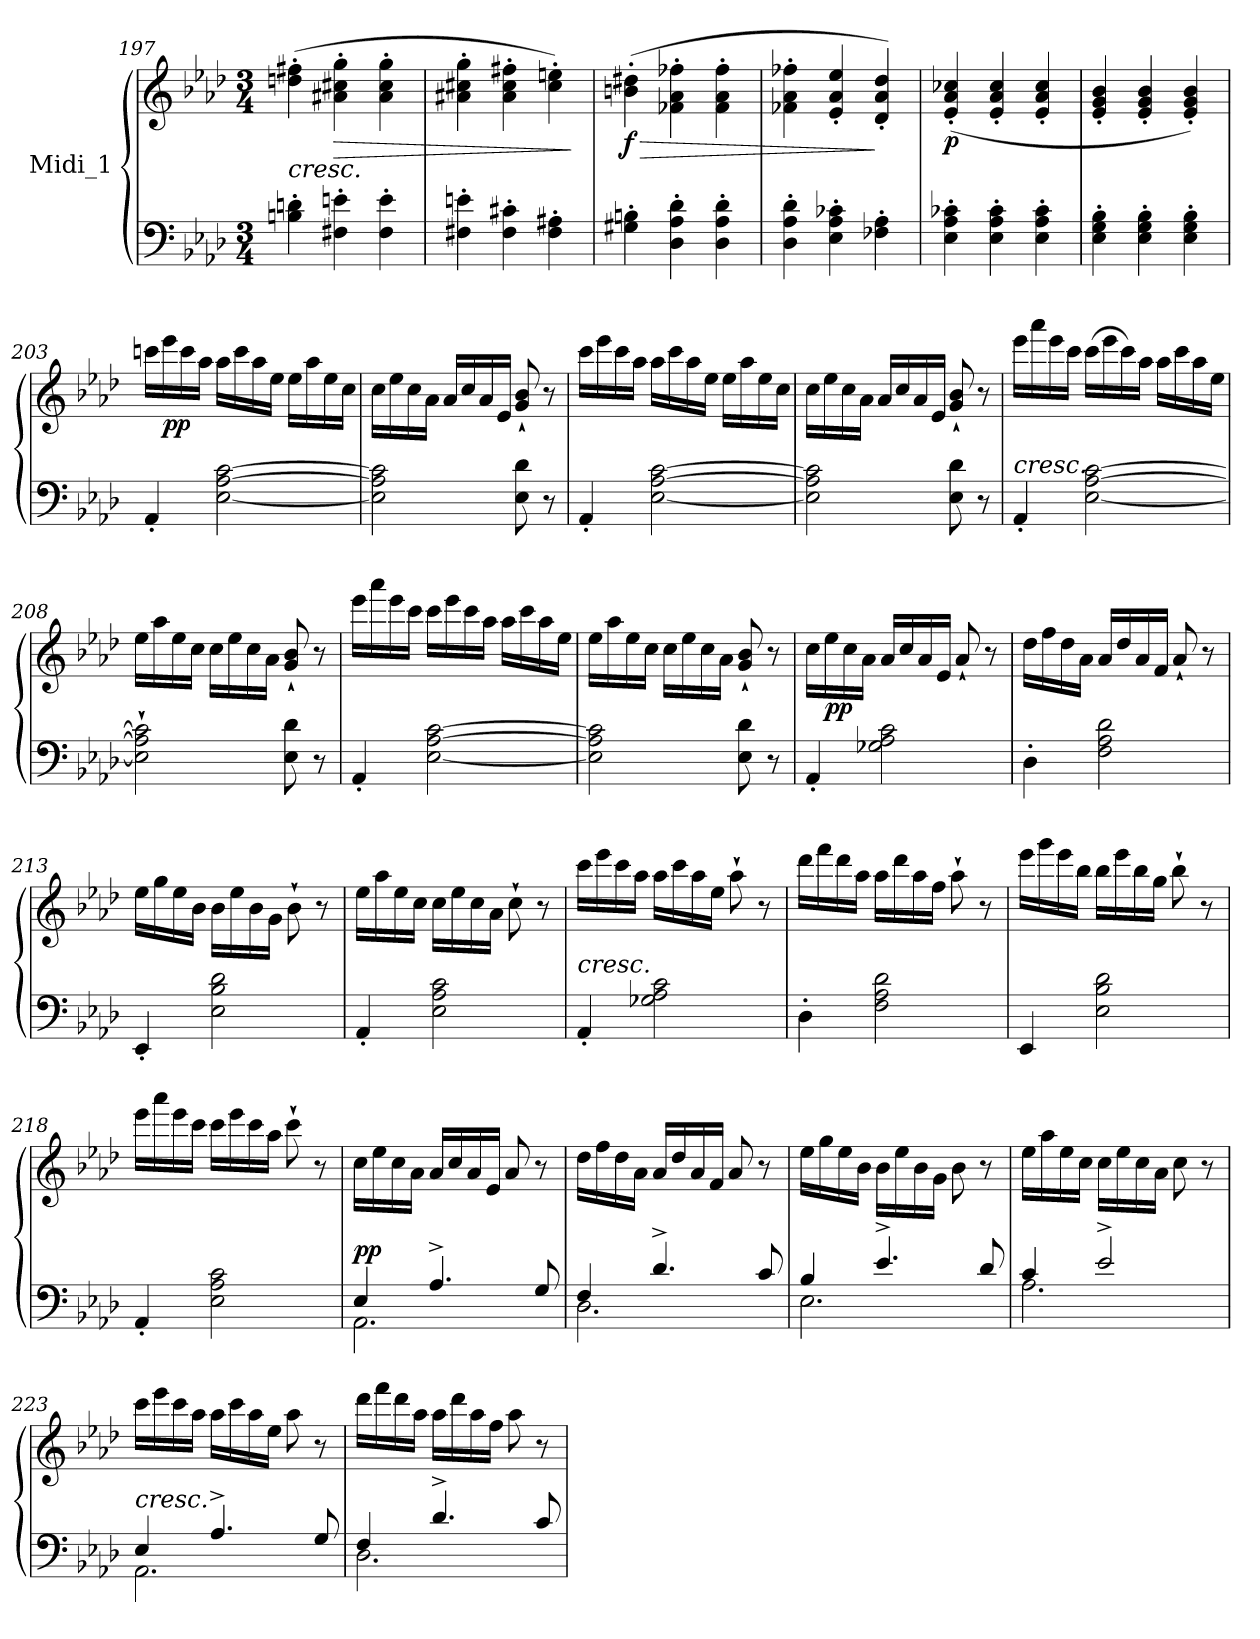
**kern	**kern	**dynam
*part1	*part1	*part1
*staff2	*staff1	*staff1/2
*I"Midi_1	*	*
*clefF4	*clefG2	*
*k[b-e-a-d-]	*k[b-e-a-d-]	*
*A-:	*A-:	*
*M3/4	*M3/4	*
=197	=197	=197
!	!	!LO:HP:b
4Bn\' 4dn\'	(>4ddn\' 4ff#X\'	<
!	!	!LO:HP:b
4F#X\' 4en\'	4a#X\' 4cc#X\' 4gg\'	>
4F#\' 4e\'	4a#\' 4cc#\' 4gg\'	[
=198	=198	=198
4F#X\' 4en\'	4a#X\' 4cc#X\' 4gg\'	.
4F#\' 4c#X\'	4a#\' 4cc#\' 4ff#X\'	.
4F#\' 4A#X\'	4cc#\' 4een\')	.
.	.	]
=199	=199	=199
!	!	!LO:HP:b
!	!	!LO:DY:n=1:b
4G#X\' 4Bn\'	(>4bn\' 4dd#X\'	> f
4D-i\' 4A-i\' 4d-i\'	4f-X\' 4a-i\' 4ff-X\'	.
4D-\' 4A-\' 4d-\'	4f-\' 4a-\' 4ff-\'	.
=200	=200	=200
4D-\' 4A-\' 4d-\'	4f-X\' 4a-\' 4ff-X\'	.
4E-\' 4A-\' 4c-X\'	4e-/' 4a-/' 4ee-/'	.
4F-X\' 4A-\'	4d-/' 4a-/' 4dd-/')	]
=201	=201	=201
!	!	!LO:DY:b
4E-\' 4A-\' 4c-X\'	(<4e-/' 4a-/' 4cc-X/'	p
4E-\' 4A-\' 4c-\'	4e-/' 4a-/' 4cc-/'	.
4E-\' 4A-\' 4c-\'	4e-/' 4a-/' 4cc-/'	.
=202	=202	=202
4E-\' 4G\' 4B-\'	4e-/' 4g/' 4b-/'	.
4E-\' 4G\' 4B-\'	4e-/' 4g/' 4b-/'	.
4E-\' 4G\' 4B-\'	4e-/' 4g/' 4b-/')	.
!!LO:LB:g=z
=203	=203	=203
4AA-'/	16cccni\LL	.
!	!	!LO:DY:b
.	16eee-\	pp
.	16ccc\	.
.	16aa-\JJ	.
[2E-\ [2A-\ [2c\	16aa-\LL	.
.	16ccc\	.
.	16aa-\	.
.	16ee-\JJ	.
.	16ee-\LL	.
.	16aa-\	.
.	16ee-\	.
.	16cc\JJ	.
=204	=204	=204
2E-\] 2A-\] 2c\]	16cc\LL	.
.	16ee-\	.
.	16cc\	.
.	16a-\JJ	.
.	16a-/LL	.
.	16cc/	.
.	16a-/	.
.	16e-/JJ	.
8E-\ 8d-\	8g/`> 8b-/`>	.
8r	8r	.
=205	=205	=205
4AA-'/	16ccc\LL	.
.	16eee-\	.
.	16ccc\	.
.	16aa-\JJ	.
[2E-\ [2A-\ [2c\	16aa-\LL	.
.	16ccc\	.
.	16aa-\	.
.	16ee-\JJ	.
.	16ee-\LL	.
.	16aa-\	.
.	16ee-\	.
.	16cc\JJ	.
=206	=206	=206
2E-\] 2A-\] 2c\]	16cc\LL	.
.	16ee-\	.
.	16cc\	.
.	16a-\JJ	.
.	16a-/LL	.
.	16cc/	.
.	16a-/	.
.	16e-/JJ	.
8E-\ 8d-\	8g/` 8b-/`	.
8r	8r	.
!!LO:LB:g=z
=207	=207	=207
!LO:TX:i:t=cresc.	!	!
4AA-'/	16eee-\LL	.
.	16aaa-\	.
.	16eee-\	.
.	16ccc\JJ	.
[2E-\ [2A-\ [2c\	(>16ccc\LL	.
.	16eee-\	.
.	16ccc\)	.
.	16aa-\JJ	.
.	16aa-\LL	.
.	16ccc\	.
.	16aa-\	.
.	16ee-\JJ	.
=208	=208	=208
2E-\]` 2A-\]` 2c\]`	16ee-\LL	.
.	16aa-\	.
.	16ee-\	.
.	16cc\JJ	.
.	16cc\LL	.
.	16ee-\	.
.	16cc\	.
.	16a-\JJ	.
8E-\ 8d-\	8g/` 8b-/`	.
8r	8r	.
=209	=209	=209
4AA-'/	16eee-\LL	.
.	16aaa-\	.
.	16eee-\	.
.	16ccc\JJ	.
[2E-\ [2A-\ [2c\	16ccc\LL	.
.	16eee-\	.
.	16ccc\	.
.	16aa-\JJ	.
.	16aa-\LL	.
.	16ccc\	.
.	16aa-\	.
.	16ee-\JJ	.
=210	=210	=210
2E-\] 2A-\] 2c\]	16ee-\LL	.
.	16aa-\	.
.	16ee-\	.
.	16cc\JJ	.
.	16cc\LL	.
.	16ee-\	.
.	16cc\	.
.	16a-\JJ	.
8E-\ 8d-\	8g/` 8b-/`	.
8r	8r	.
!!LO:LB:g=z
=211	=211	=211
4AA-'/	16cc\LL	.
!	!	!LO:DY:b
.	16ee-\	pp
.	16cc\	.
.	16a-\JJ	.
2G-X\ 2A-\ 2c\	16a-/LL	.
.	16cc/	.
.	16a-/	.
.	16e-/JJ	.
.	8a-`>/	.
.	8r	.
=212	=212	=212
4D-'\	16dd-\LL	.
.	16ff\	.
.	16dd-\	.
.	16a-\JJ	.
2F\ 2A-\ 2d-\	16a-/LL	.
.	16dd-/	.
.	16a-/	.
.	16f/JJ	.
.	8a-`>/	.
.	8r	.
=213	=213	=213
4EE-'/	16ee-\LL	.
.	16gg\	.
.	16ee-\	.
.	16b-\JJ	.
2E-\ 2B-\ 2d-\	16b-\LL	.
.	16ee-\	.
.	16b-\	.
.	16g\JJ	.
.	8b-`\	.
.	8r	.
=214	=214	=214
4AA-'/	16ee-\LL	.
.	16aa-\	.
.	16ee-\	.
.	16cc\JJ	.
2E-\ 2A-\ 2c\	16cc\LL	.
.	16ee-\	.
.	16cc\	.
.	16a-\JJ	.
.	8cc`\	.
.	8r	.
!!LO:LB:g=z
=215	=215	=215
!LO:TX:i:t=cresc.	!	!
4AA-'/	16ccc\LL	.
.	16eee-\	.
.	16ccc\	.
.	16aa-\JJ	.
2G-X\ 2A-\ 2c\	16aa-\LL	.
.	16ccc\	.
.	16aa-\	.
.	16ee-\JJ	.
.	8aa-`\	.
.	8r	.
=216	=216	=216
4D-'\	16ddd-\LL	.
.	16fff\	.
.	16ddd-\	.
.	16aa-\JJ	.
2F\ 2A-\ 2d-\	16aa-\LL	.
.	16ddd-\	.
.	16aa-\	.
.	16ff\JJ	.
.	8aa-`\	.
.	8r	.
=217	=217	=217
4EE-/	16eee-\LL	.
.	16ggg\	.
.	16eee-\	.
.	16bb-\JJ	.
2E-\ 2B-\ 2d-\	16bb-\LL	.
.	16eee-\	.
.	16bb-\	.
.	16gg\JJ	.
.	8bb-`\	.
.	8r	.
=218	=218	=218
4AA-'/	16eee-\LL	.
.	16aaa-\	.
.	16eee-\	.
.	16ccc\JJ	.
2E-\ 2A-\ 2c\	16ccc\LL	.
.	16eee-\	.
.	16ccc\	.
.	16aa-\JJ	.
.	8ccc`\	.
.	8r	.
!!LO:LB:g=z
=219	=219	=219
*^	*	*
!	!	!	!LO:DY:a=2
4E-/	2.AA-\	16cc\LL	pp
.	.	16ee-\	.
.	.	16cc\	.
.	.	16a-\JJ	.
4.A-^/	.	16a-/LL	.
.	.	16cc/	.
.	.	16a-/	.
.	.	16e-/JJ	.
.	.	8a-/	.
8G/	.	8r	.
=220	=220	=220	=220
4F/	2.D-\	16dd-\LL	.
.	.	16ff\	.
.	.	16dd-\	.
.	.	16a-\JJ	.
4.d-^/	.	16a-/LL	.
.	.	16dd-/	.
.	.	16a-/	.
.	.	16f/JJ	.
.	.	8a-/	.
8c/	.	8r	.
=221	=221	=221	=221
4B-/	2.E-\	16ee-\LL	.
.	.	16gg\	.
.	.	16ee-\	.
.	.	16b-\JJ	.
4.e-^/	.	16b-\LL	.
.	.	16ee-\	.
.	.	16b-\	.
.	.	16g\JJ	.
.	.	8b-\	.
8d-/	.	8r	.
=222	=222	=222	=222
4c/	2.A-\	16ee-\LL	.
.	.	16aa-\	.
.	.	16ee-\	.
.	.	16cc\JJ	.
2e-^/	.	16cc\LL	.
.	.	16ee-\	.
.	.	16cc\	.
.	.	16a-\JJ	.
.	.	8cc\	.
.	.	8r	.
!!LO:LB:g=z
=223	=223	=223	=223
!LO:TX:a:i:t=cresc.	!	!	!
4E-/	2.AA-\	16ccc\LL	.
.	.	16eee-\	.
.	.	16ccc\	.
.	.	16aa-\JJ	.
4.A-^/	.	16aa-\LL	.
.	.	16ccc\	.
.	.	16aa-\	.
.	.	16ee-\JJ	.
.	.	8aa-\	.
8G/	.	8r	.
=224	=224	=224	=224
4F/	2.D-\	16ddd-\LL	.
.	.	16fff\	.
.	.	16ddd-\	.
.	.	16aa-\JJ	.
4.d-^/	.	16aa-\LL	.
.	.	16ddd-\	.
.	.	16aa-\	.
.	.	16ff\JJ	.
.	.	8aa-\	.
8c/	.	8r	.
*v	*v	*	*
=	=	=
*-	*-	*-
